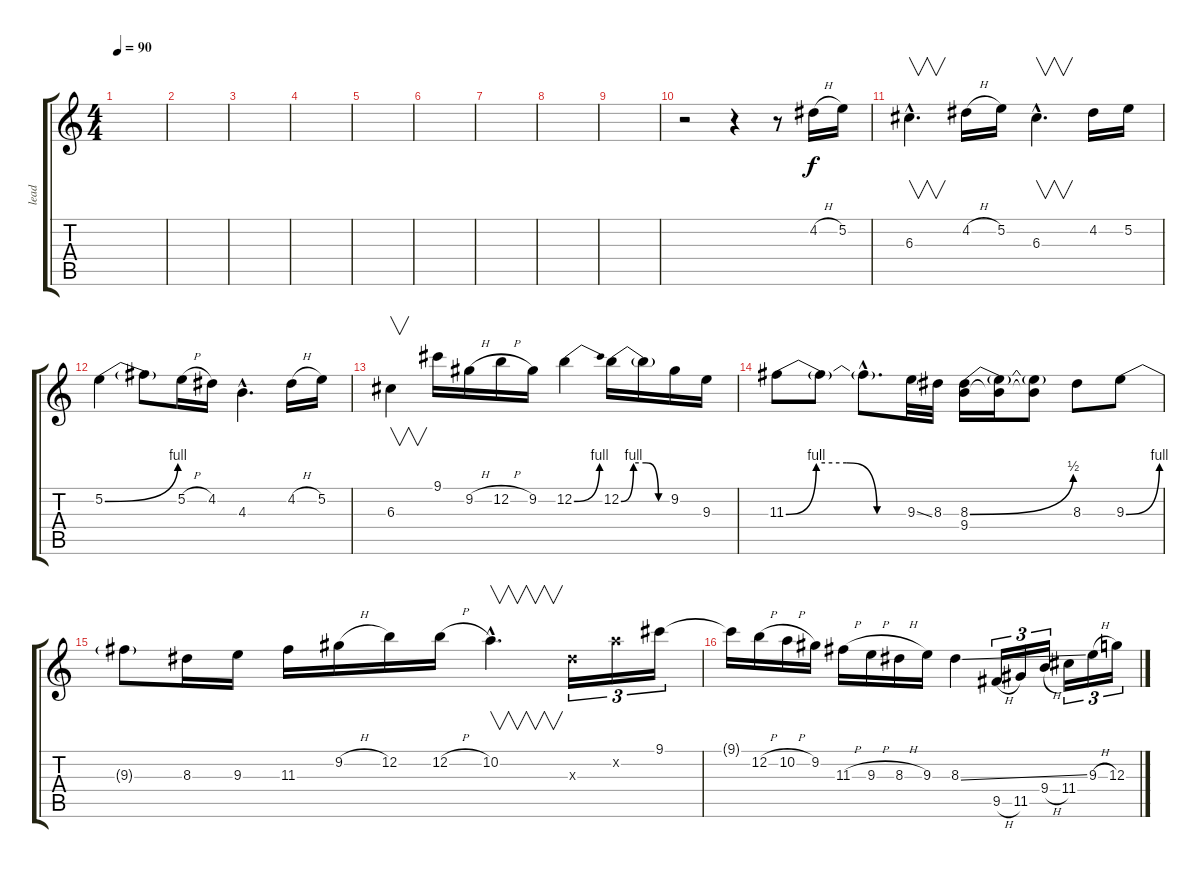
\track ("lead" "lead") {instrument overdrivenguitar}
\staff {score tabs}
\tuning (E4 B3 G3 D3 A2 E2) {hide}
\ts (4 4)
\tempo 90
\clef g2
\ks c
|
|
|
|
|
|
|
|
|
r.2 r.4 r.8 4.2{h}.16 5.2.16 |
6.3{hac}.4{v d} 4.2{h}.16 5.2.16 6.3{hac}.4{v d} 4.2.16 5.2.16 |
5.2{be (bend 0 0 60 4)}.4 5.2{t}.8 5.2{h}.16 4.2.16 4.3{hac}.4{d} 4.2{h}.16 5.2.16 |
6.3.4{v} 9.1.16 9.2{h}.16 12.2{h}.16 9.2.16 12.2{be (bend 0 0 60 4)}.4 12.2{be (custom 0 0 15 4 30 4 45 0 60 0)}.16 12.2{t}.16 9.2.16 9.3.16 |
11.3{be (custom 0 0 15 4 30 4 45 0 60 0)}.8 11.3{t}.8 11.3{hac t}.8{d} 9.3{ss}.32 8.3.32 (8.3{be (bend 0 0 60 2)} 9.4).16 (8.3{t} 9.4{t}).16 (8.3{t} 9.4{t}).8 8.3.8 9.3{be (bend 0 0 60 4)}.8 |
9.3{t}.8 8.3.16 9.3.16 11.3.16 9.2{h}.16 12.2.16 12.2{h}.16 10.2{hac}.4{v d} 8.3{x}.16{tu (3 2)} 10.2{x}.16{tu (3 2)} 9.1.16{tu (3 2)} |
9.1{t}.16 12.2{h}.16 10.2{h}.16 9.2.16 11.3{h}.16 9.3{h}.16 8.3{h}.16 9.3.16 8.3{ss}.4 9.5{h}.16{tu (3 2)} 11.5.16{tu (3 2)} 9.4{h}.16{tu (3 2)} 11.4.16{tu (3 2)} 9.3{h}.16{tu (3 2)} 12.3.16{tu (3 2)}
